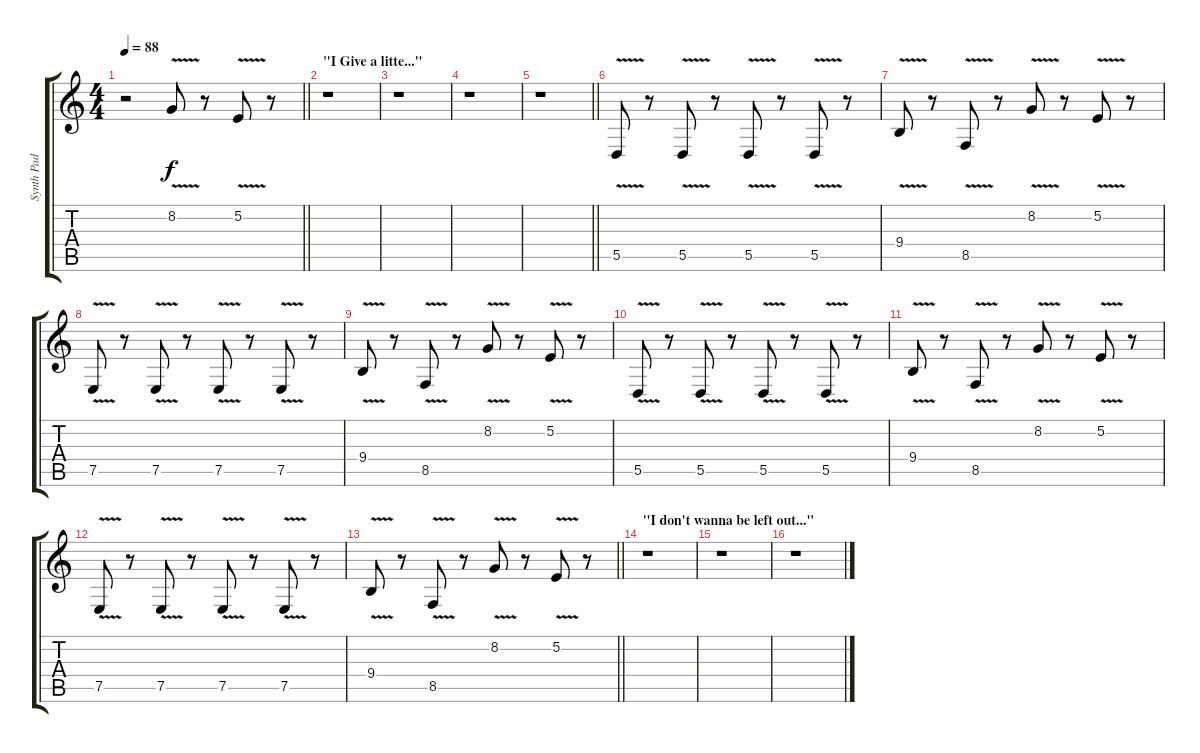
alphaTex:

\track ("Synth Pad" "Synth Pad") {instrument bagpipe}
\staff {score tabs}
\tuning (E4 B3 G3 D3 A2 E2) {hide}
\ts (4 4)
\tempo 88
\clef g2
\barLineRight lightlight
\ks c
r.2{dy f} 8.2{v}.8 r.8 5.2{v}.8 r.8 |
\section ("" "\"I Give a litte...\"")
r.1 |
r.1 |
r.1 |
\barLineRight lightlight
r.1 |
5.5{v}.8{instrument baritonesax} r.8 5.5{v}.8 r.8 5.5{v}.8 r.8 5.5{v}.8 r.8 |
9.4{v}.8{instrument bagpipe} r.8 8.5{v}.8 r.8 8.2{v}.8 r.8 5.2{v}.8 r.8 |
7.5{v}.8{instrument baritonesax} r.8 7.5{v}.8 r.8 7.5{v}.8 r.8 7.5{v}.8 r.8 |
9.4{v}.8{instrument bagpipe} r.8 8.5{v}.8 r.8 8.2{v}.8 r.8 5.2{v}.8 r.8 |
5.5{v}.8{instrument baritonesax} r.8 5.5{v}.8 r.8 5.5{v}.8 r.8 5.5{v}.8 r.8 |
9.4{v}.8{instrument bagpipe} r.8 8.5{v}.8 r.8 8.2{v}.8 r.8 5.2{v}.8 r.8 |
7.5{v}.8{instrument baritonesax} r.8 7.5{v}.8 r.8 7.5{v}.8 r.8 7.5{v}.8 r.8 |
\barLineRight lightlight
9.4{v}.8{instrument bagpipe} r.8 8.5{v}.8 r.8 8.2{v}.8 r.8 5.2{v}.8 r.8 |
\section ("" "\"I don't wanna be left out...\"")
r.1 |
r.1 |
r.1
